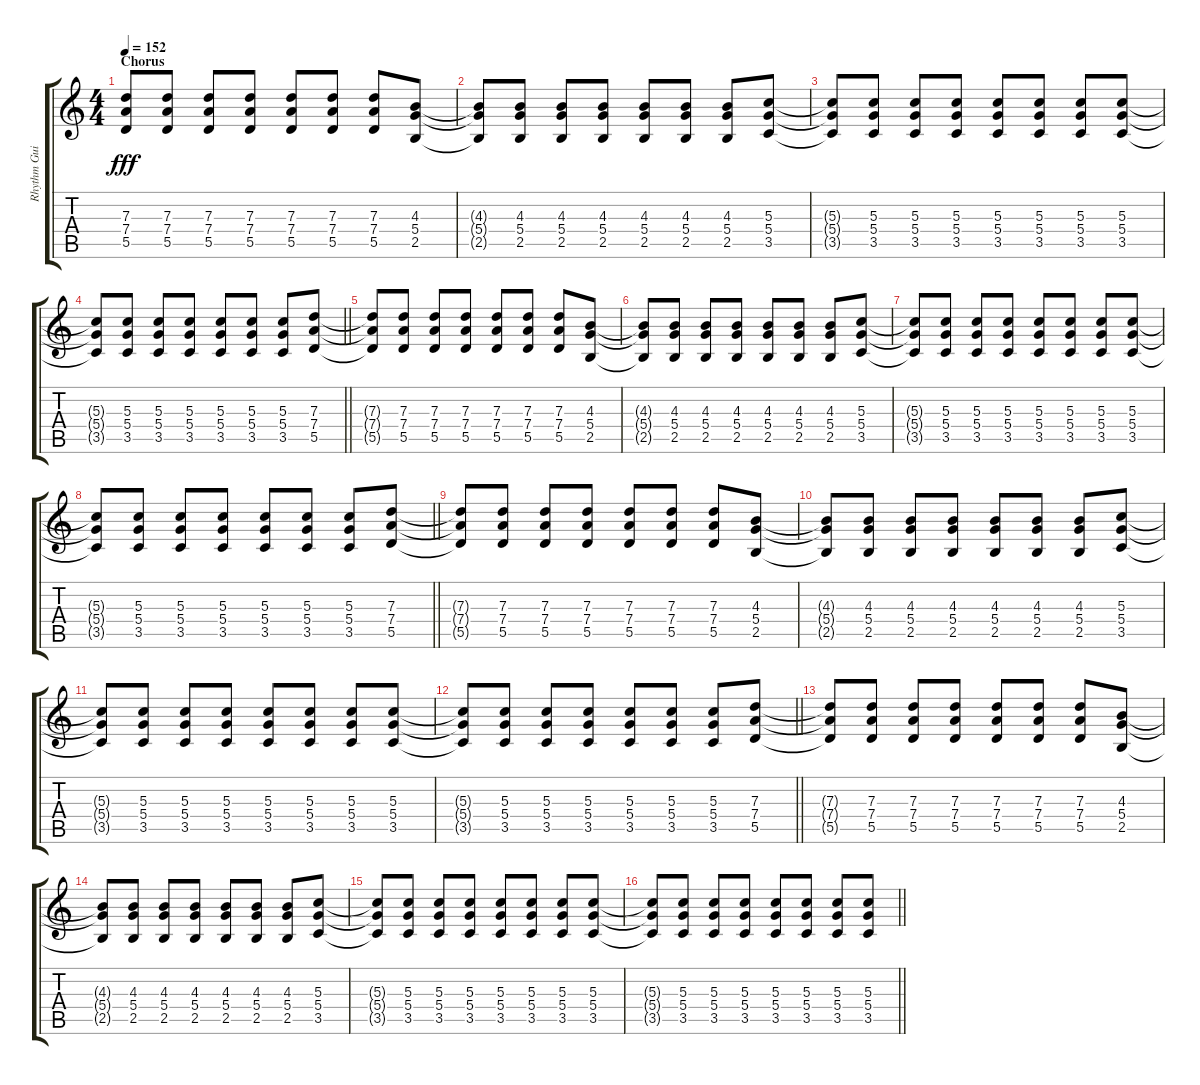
\track ("Rhythm Guitar" "Rhythm Gui") {instrument overdrivenguitar}
\staff {score tabs}
\tuning (E4 B3 G3 D3 A2 D2) {hide}
\ts (4 4)
\section ("" "Chorus")
\tempo 152
\clef g2
\ks c
(7.3{t} 7.4{t} 5.5{t}).8{dy fff} (7.3 7.4 5.5).8 (7.3 7.4 5.5).8 (7.3 7.4 5.5).8 (7.3 7.4 5.5).8 (7.3 7.4 5.5).8 (7.3 7.4 5.5).8 (4.3 5.4 2.5).8 |
(4.3{t} 5.4{t} 2.5{t}).8 (4.3 5.4 2.5).8 (4.3 5.4 2.5).8 (4.3 5.4 2.5).8 (4.3 5.4 2.5).8 (4.3 5.4 2.5).8 (4.3 5.4 2.5).8 (5.3 5.4 3.5).8 |
(5.3{t} 5.4{t} 3.5{t}).8 (5.3 5.4 3.5).8 (5.3 5.4 3.5).8 (5.3 5.4 3.5).8 (5.3 5.4 3.5).8 (5.3 5.4 3.5).8 (5.3 5.4 3.5).8 (5.3 5.4 3.5).8 |
\barLineRight lightlight
(5.3{t} 5.4{t} 3.5{t}).8 (5.3 5.4 3.5).8 (5.3 5.4 3.5).8 (5.3 5.4 3.5).8 (5.3 5.4 3.5).8 (5.3 5.4 3.5).8 (5.3 5.4 3.5).8 (7.3 7.4 5.5).8 |
(7.3{t} 7.4{t} 5.5{t}).8 (7.3 7.4 5.5).8 (7.3 7.4 5.5).8 (7.3 7.4 5.5).8 (7.3 7.4 5.5).8 (7.3 7.4 5.5).8 (7.3 7.4 5.5).8 (4.3 5.4 2.5).8 |
(4.3{t} 5.4{t} 2.5{t}).8 (4.3 5.4 2.5).8 (4.3 5.4 2.5).8 (4.3 5.4 2.5).8 (4.3 5.4 2.5).8 (4.3 5.4 2.5).8 (4.3 5.4 2.5).8 (5.3 5.4 3.5).8 |
(5.3{t} 5.4{t} 3.5{t}).8 (5.3 5.4 3.5).8 (5.3 5.4 3.5).8 (5.3 5.4 3.5).8 (5.3 5.4 3.5).8 (5.3 5.4 3.5).8 (5.3 5.4 3.5).8 (5.3 5.4 3.5).8 |
\barLineRight lightlight
(5.3{t} 5.4{t} 3.5{t}).8 (5.3 5.4 3.5).8 (5.3 5.4 3.5).8 (5.3 5.4 3.5).8 (5.3 5.4 3.5).8 (5.3 5.4 3.5).8 (5.3 5.4 3.5).8 (7.3 7.4 5.5).8 |
(7.3{t} 7.4{t} 5.5{t}).8 (7.3 7.4 5.5).8 (7.3 7.4 5.5).8 (7.3 7.4 5.5).8 (7.3 7.4 5.5).8 (7.3 7.4 5.5).8 (7.3 7.4 5.5).8 (4.3 5.4 2.5).8 |
(4.3{t} 5.4{t} 2.5{t}).8 (4.3 5.4 2.5).8 (4.3 5.4 2.5).8 (4.3 5.4 2.5).8 (4.3 5.4 2.5).8 (4.3 5.4 2.5).8 (4.3 5.4 2.5).8 (5.3 5.4 3.5).8 |
(5.3{t} 5.4{t} 3.5{t}).8 (5.3 5.4 3.5).8 (5.3 5.4 3.5).8 (5.3 5.4 3.5).8 (5.3 5.4 3.5).8 (5.3 5.4 3.5).8 (5.3 5.4 3.5).8 (5.3 5.4 3.5).8 |
\barLineRight lightlight
(5.3{t} 5.4{t} 3.5{t}).8 (5.3 5.4 3.5).8 (5.3 5.4 3.5).8 (5.3 5.4 3.5).8 (5.3 5.4 3.5).8 (5.3 5.4 3.5).8 (5.3 5.4 3.5).8 (7.3 7.4 5.5).8 |
(7.3{t} 7.4{t} 5.5{t}).8 (7.3 7.4 5.5).8 (7.3 7.4 5.5).8 (7.3 7.4 5.5).8 (7.3 7.4 5.5).8 (7.3 7.4 5.5).8 (7.3 7.4 5.5).8 (4.3 5.4 2.5).8 |
(4.3{t} 5.4{t} 2.5{t}).8 (4.3 5.4 2.5).8 (4.3 5.4 2.5).8 (4.3 5.4 2.5).8 (4.3 5.4 2.5).8 (4.3 5.4 2.5).8 (4.3 5.4 2.5).8 (5.3 5.4 3.5).8 |
(5.3{t} 5.4{t} 3.5{t}).8 (5.3 5.4 3.5).8 (5.3 5.4 3.5).8 (5.3 5.4 3.5).8 (5.3 5.4 3.5).8 (5.3 5.4 3.5).8 (5.3 5.4 3.5).8 (5.3 5.4 3.5).8 |
\barLineRight lightlight
(5.3{t} 5.4{t} 3.5{t}).8 (5.3 5.4 3.5).8 (5.3 5.4 3.5).8 (5.3 5.4 3.5).8 (5.3 5.4 3.5).8 (5.3 5.4 3.5).8 (5.3 5.4 3.5).8 (5.3 5.4 3.5).8
